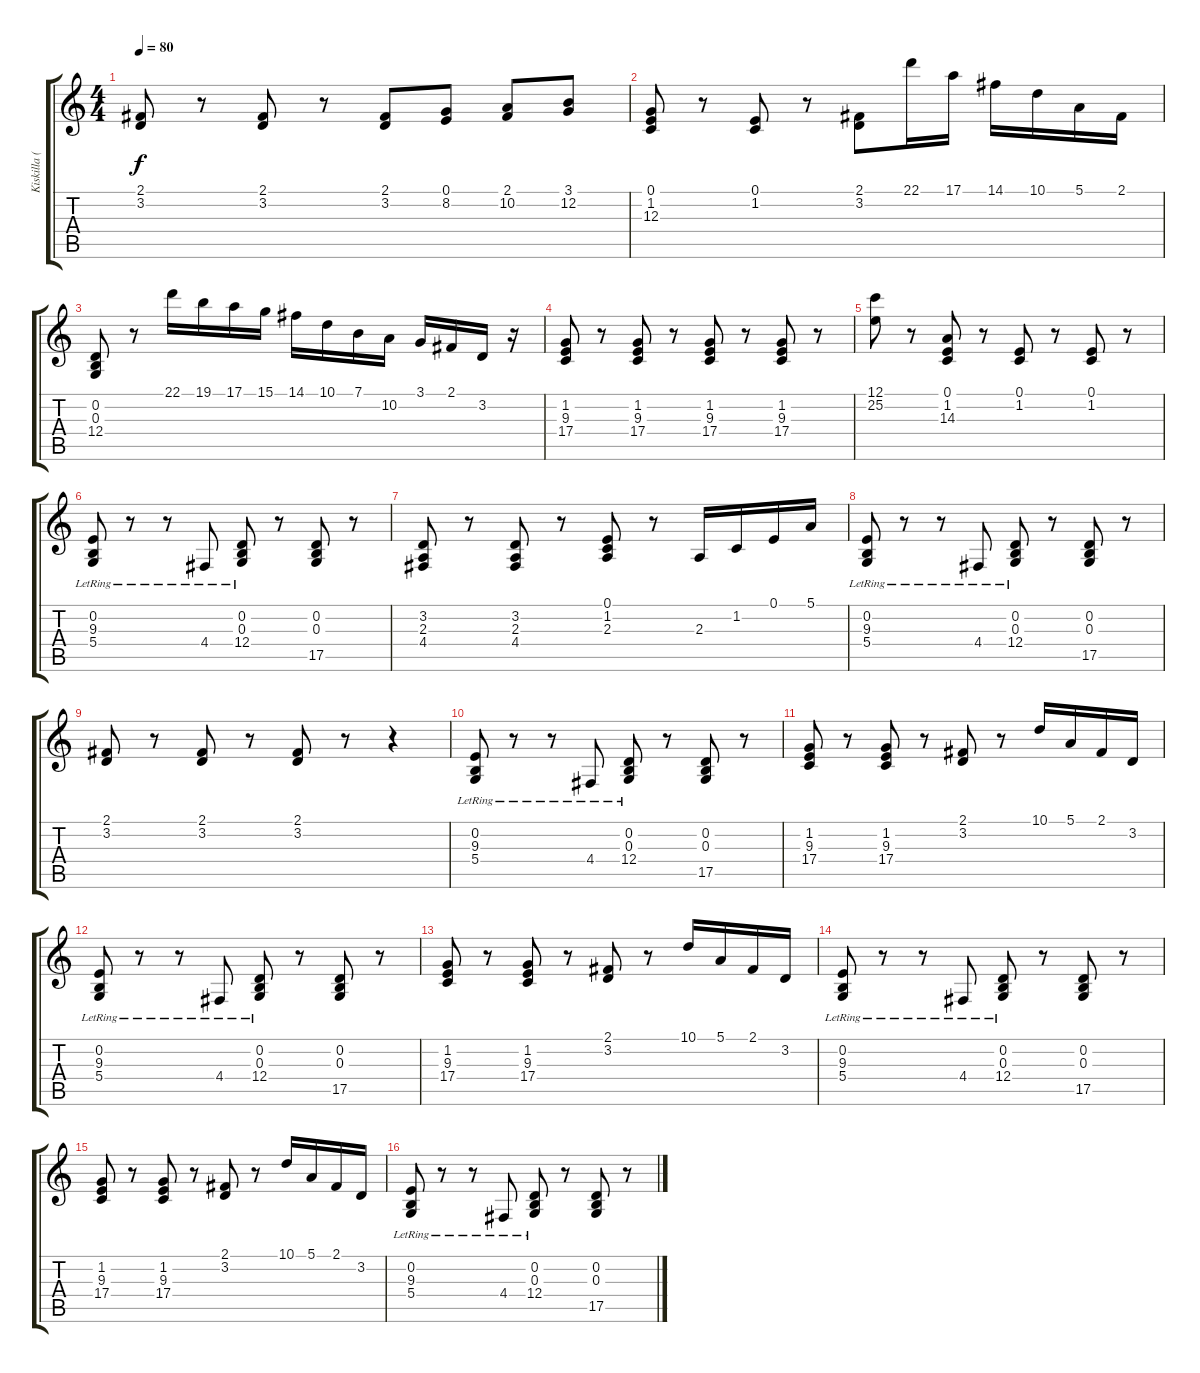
\track ("Kiskilla (right hand)" "Kiskilla (") {instrument acousticgrandpiano}
\staff {score tabs}
\tuning (E4 B3 G3 D3 A2 E2) {hide}
\ts (4 4)
\tempo 80
\clef g2
\ks c
(2.1 3.2).8{dy f} r.8 (2.1 3.2).8 r.8 (2.1 3.2).8 (0.1 8.2).8 (2.1 10.2).8 (3.1 12.2).8 |
(0.1 1.2 12.3).8 r.8 (0.1 1.2).8 r.8 (2.1 3.2).8 22.1.16 17.1.16 14.1.16 10.1.16 5.1.16 2.1.16 |
(0.2 0.3 12.4).8 r.8 22.1.16 19.1.16 17.1.16 15.1.16 14.1.16 10.1.16 7.1.16 10.2.16 3.1.16 2.1.16 3.2.16 r.16 |
(1.2 9.3 17.4).8 r.8 (1.2 9.3 17.4).8 r.8 (1.2 9.3 17.4).8 r.8 (1.2 9.3 17.4).8 r.8 |
(12.1 25.2).8 r.8 (0.1 1.2 14.3).8 r.8 (0.1 1.2).8 r.8 (0.1 1.2).8 r.8 |
(0.2{lr} 9.3{lr} 5.4{lr}).8 r.8 r.8 4.4{lr}.8 (0.2 0.3{lr} 12.4).8 r.8 (0.2 0.3 17.5).8 r.8 |
(3.2 2.3 4.4).8 r.8 (3.2 2.3 4.4).8 r.8 (0.1 1.2 2.3).8 r.8 2.3.16 1.2.16 0.1.16 5.1.16 |
(0.2{lr} 9.3{lr} 5.4{lr}).8 r.8 r.8 4.4{lr}.8 (0.2 0.3{lr} 12.4).8 r.8 (0.2 0.3 17.5).8 r.8 |
(2.1 3.2).8 r.8 (2.1 3.2).8 r.8 (2.1 3.2).8 r.8 r.4 |
(0.2{lr} 9.3{lr} 5.4{lr}).8 r.8 r.8 4.4{lr}.8 (0.2 0.3{lr} 12.4).8 r.8 (0.2 0.3 17.5).8 r.8 |
(1.2 9.3 17.4).8 r.8 (1.2 9.3 17.4).8 r.8 (2.1 3.2).8 r.8 10.1.16 5.1.16 2.1.16 3.2.16 |
(0.2{lr} 9.3{lr} 5.4{lr}).8 r.8 r.8 4.4{lr}.8 (0.2 0.3{lr} 12.4).8 r.8 (0.2 0.3 17.5).8 r.8 |
(1.2 9.3 17.4).8 r.8 (1.2 9.3 17.4).8 r.8 (2.1 3.2).8 r.8 10.1.16 5.1.16 2.1.16 3.2.16 |
(0.2{lr} 9.3{lr} 5.4{lr}).8 r.8 r.8 4.4{lr}.8 (0.2 0.3{lr} 12.4).8 r.8 (0.2 0.3 17.5).8 r.8 |
(1.2 9.3 17.4).8 r.8 (1.2 9.3 17.4).8 r.8 (2.1 3.2).8 r.8 10.1.16 5.1.16 2.1.16 3.2.16 |
(0.2{lr} 9.3{lr} 5.4{lr}).8 r.8 r.8 4.4{lr}.8 (0.2 0.3{lr} 12.4).8 r.8 (0.2 0.3 17.5).8 r.8
